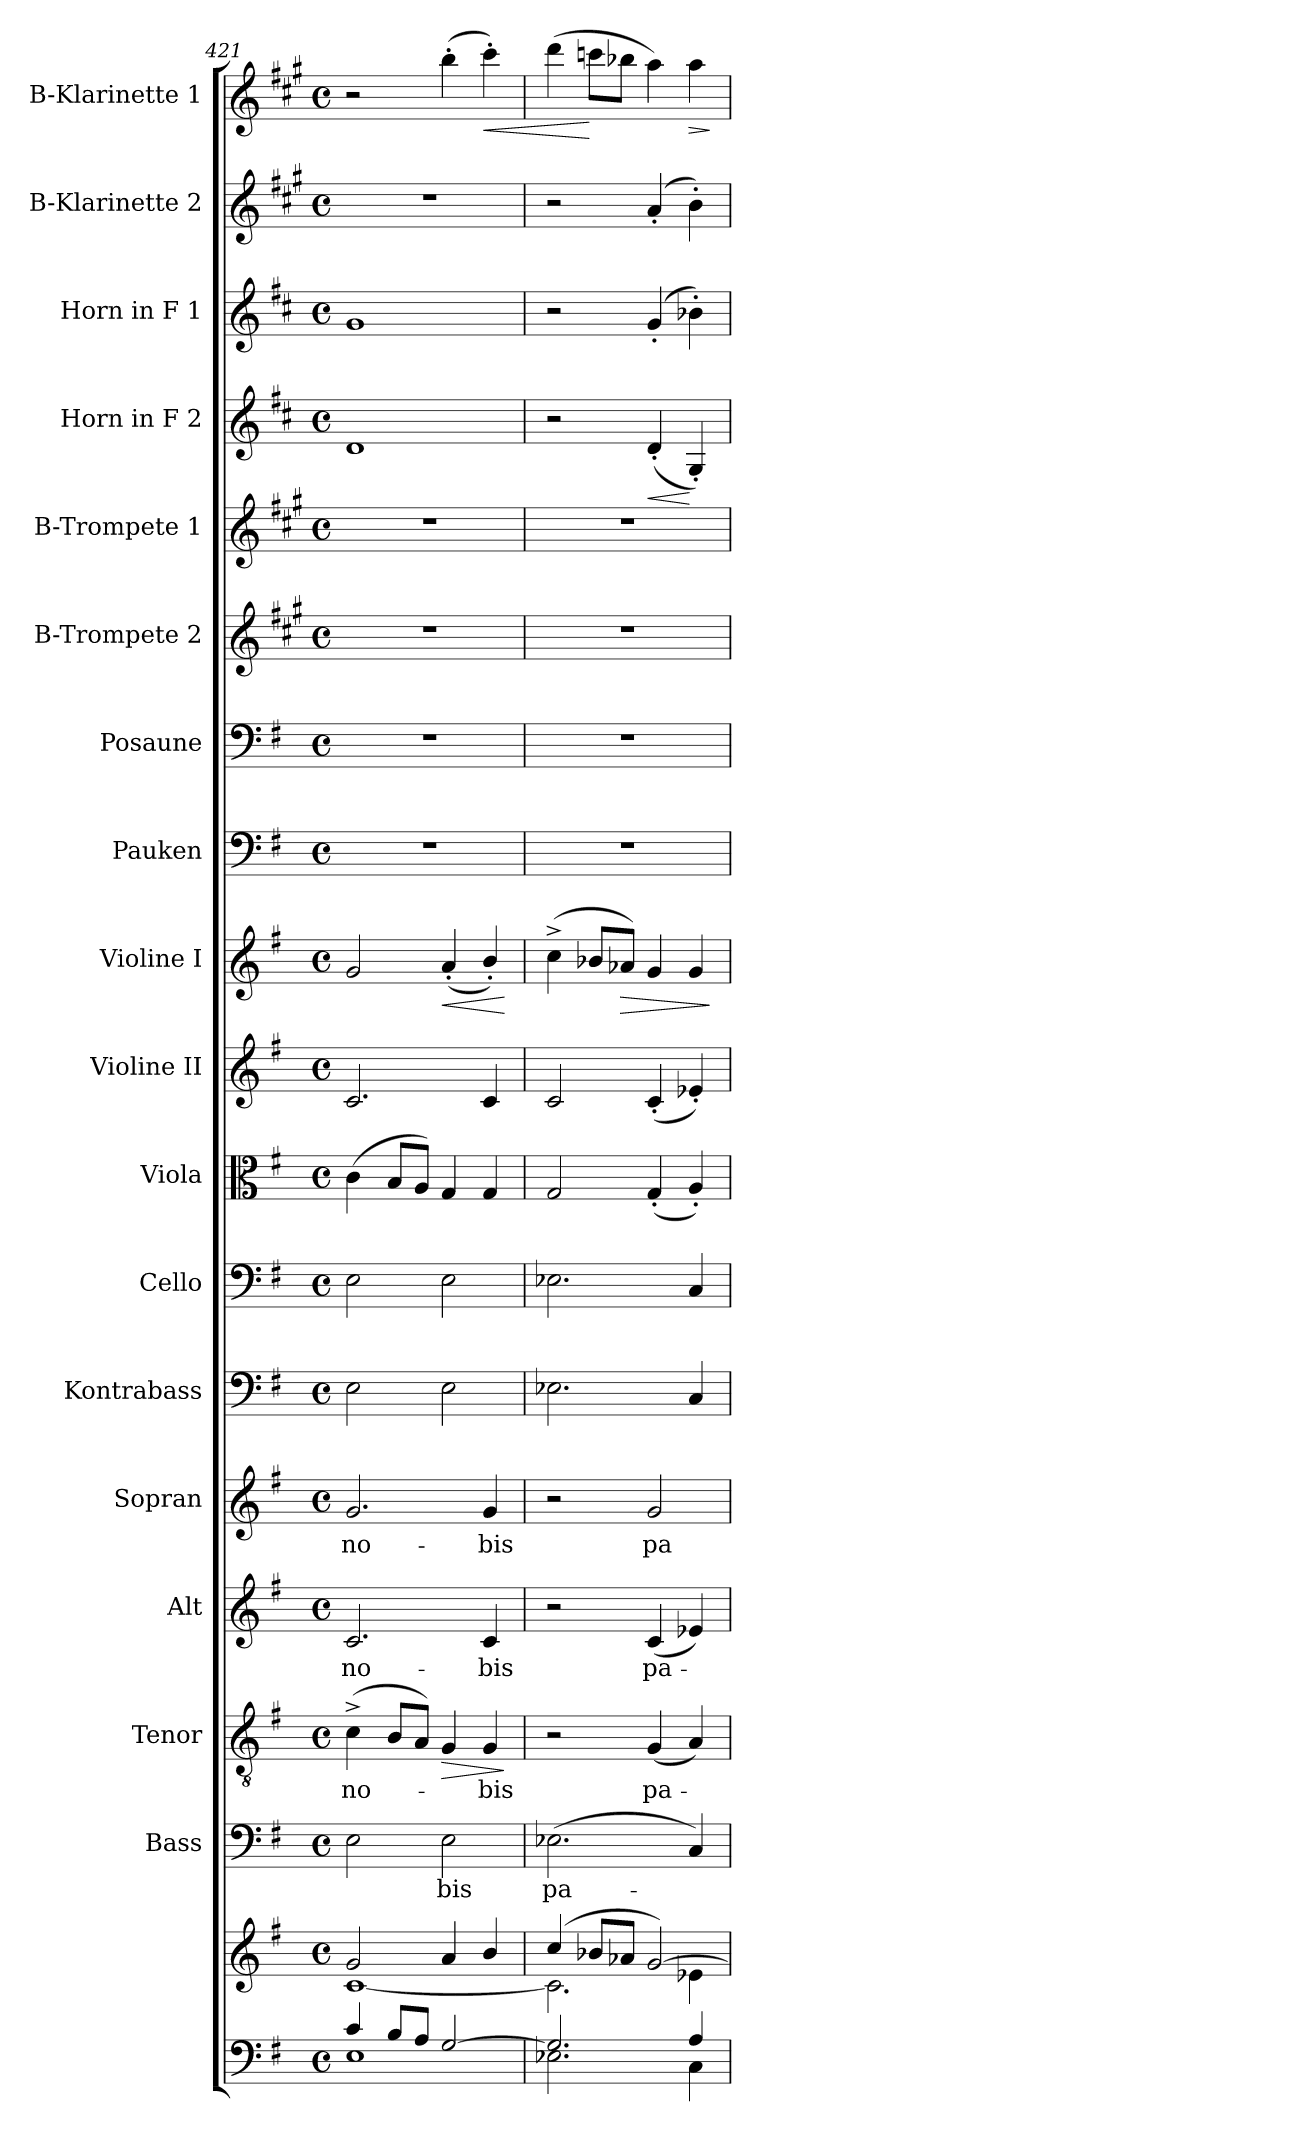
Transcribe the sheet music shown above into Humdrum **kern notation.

**kern	**kern	**kern	**text	**kern	**text	**dynam	**kern	**text	**kern	**text	**kern	**kern	**kern	**kern	**kern	**dynam	**kern	**kern	**kern	**kern	**kern	**dynam	**kern	**kern	**kern	**dynam
*part18	*part18	*part17	*part17	*part16	*part16	*part16	*part15	*part15	*part14	*part14	*part13	*part12	*part11	*part10	*part9	*part9	*part8	*part7	*part6	*part5	*part4	*part4	*part3	*part2	*part1	*part1
*staff19	*staff18	*staff17	*staff17	*staff16	*staff16	*staff16	*staff15	*staff15	*staff14	*staff14	*staff13	*staff12	*staff11	*staff10	*staff9	*staff9	*staff8	*staff7	*staff6	*staff5	*staff4	*staff4	*staff3	*staff2	*staff1	*staff1
*	*	*I"Bass	*	*I"Tenor	*	*	*I"Alt	*	*I"Sopran	*	*I"Kontrabass	*I"Cello	*I"Viola	*I"Violine II	*I"Violine I	*	*I"Pauken	*I"Posaune	*I"B-Trompete 2	*I"B-Trompete 1	*I"Horn in F 2	*	*I"Horn in F 1	*I"B-Klarinette 2	*I"B-Klarinette 1	*
*	*	*I'B.	*	*I'T.	*	*	*I'A.	*	*I'S.	*	*I'Kb.	*	*I'Vla.	*I'Vl. II	*I'Vl. I	*	*I'Pk.	*I'Pos.	*I'B Trp. 2	*I'B Trp. 1	*	*	*	*I'B Kl. 2	*I'B Kl. 1	*
*clefF4	*clefG2	*clefF4	*	*clefGv2	*	*	*clefG2	*	*clefG2	*	*clefF4	*clefF4	*clefC3	*clefG2	*clefG2	*	*clefF4	*clefF4	*clefG2	*clefG2	*clefG2	*	*clefG2	*clefG2	*clefG2	*
*	*	*	*	*	*	*	*	*	*	*	*ITrd7c12	*	*	*	*	*	*	*	*ITrd1c2	*ITrd1c2	*ITrd4c7	*	*ITrd4c7	*ITrd1c2	*ITrd1c2	*
*k[f#]	*k[f#]	*k[f#]	*	*k[f#]	*	*	*k[f#]	*	*k[f#]	*	*k[f#]	*k[f#]	*k[f#]	*k[f#]	*k[f#]	*	*k[f#]	*k[f#]	*k[f#]	*k[f#]	*k[f#]	*	*k[f#]	*k[f#]	*k[f#]	*
*G:	*G:	*G:	*	*G:	*	*	*G:	*	*G:	*	*G:	*G:	*G:	*G:	*G:	*	*G:	*G:	*G:	*G:	*G:	*	*G:	*G:	*G:	*
*M4/4	*M4/4	*M4/4	*	*M4/4	*	*	*M4/4	*	*M4/4	*	*M4/4	*M4/4	*M4/4	*M4/4	*M4/4	*	*M4/4	*M4/4	*M4/4	*M4/4	*M4/4	*	*M4/4	*M4/4	*M4/4	*
*met(c)	*met(c)	*met(c)	*	*met(c)	*	*	*met(c)	*	*met(c)	*	*met(c)	*met(c)	*met(c)	*met(c)	*met(c)	*	*met(c)	*met(c)	*met(c)	*met(c)	*met(c)	*	*met(c)	*met(c)	*met(c)	*
=421	=421	=421	=421	=421	=421	=421	=421	=421	=421	=421	=421	=421	=421	=421	=421	=421	=421	=421	=421	=421	=421	=421	=421	=421	=421	=421
*^	*^	*	*	*	*	*	*	*	*	*	*	*	*	*	*	*	*	*	*	*	*	*	*	*	*	*
!	!	!	!	!	!	!	!LO:LY:b	!	!	!LO:LY:b	!	!LO:LY:b	!	!	!	!	!	!	!	!	!	!	!	!	!	!	!	!
4c/	1E	2g/	[<1c	2E\	.	(>4c^>\	no-	.	2.c/	no-	2.g/	no-	2EE\	2E\	(>4c\	2.c/	2g/	.	1r	1r	1r	1r	1G	.	1c	1r	2r	.
8B/L	.	.	.	.	.	8B/L	.	.	.	.	.	.	.	.	8B/L	.	.	.	.	.	.	.	.	.	.	.	.	.
8A/J	.	.	.	.	.	8A/J)	.	.	.	.	.	.	.	.	8A/J)	.	.	.	.	.	.	.	.	.	.	.	.	.
!	!	!	!	!	!LO:LY:b	!	!	!LO:HP:b	!	!	!	!	!	!	!	!	!	!LO:HP:b	!	!	!	!	!	!	!	!	!	!
[>2G/	.	4a/	.	2E\	-bis	4G/	.	>	.	.	.	.	2EE\	2E\	4G/	.	(<4a'</	<	.	.	.	.	.	.	.	.	(>4aa'>\	.
!	!	!	!	!	!	!	!LO:LY:b	!	!	!LO:LY:b	!	!LO:LY:b	!	!	!	!	!	!	!	!	!	!	!	!	!	!	!	!LO:HP:b
.	.	4b/	.	.	.	4G/	-bis	.	4c/	-bis	4g/	-bis	.	.	4G/	4c/	4b'</)	.	.	.	.	.	.	.	.	.	4bb'>\)	<
*v	*v	*	*	*	*	*	*	*	*	*	*	*	*	*	*	*	*	*	*	*	*	*	*	*	*	*	*	*
*	*v	*v	*	*	*	*	*	*	*	*	*	*	*	*	*	*	*	*	*	*	*	*	*	*	*	*	*
.	.	.	.	.	.	]	.	.	.	.	.	.	.	.	.	[	.	.	.	.	.	.	.	.	.	.
=422	=422	=422	=422	=422	=422	=422	=422	=422	=422	=422	=422	=422	=422	=422	=422	=422	=422	=422	=422	=422	=422	=422	=422	=422	=422	=422
*^	*^	*	*	*	*	*	*	*	*	*	*	*	*	*	*	*	*	*	*	*	*	*	*	*	*	*
!	!	!	!	!	!LO:LY:b	!	!	!	!	!	!	!	!	!	!	!	!	!	!	!	!	!	!	!	!	!	!	!
2.G/]	2.E-X\	(4cc/	2.c\]	(>2.E-X\	pa-	2r	.	.	2r	.	2r	.	2.EE-X\	2.E-X\	2G/	2c/	(>4cc^>\	.	1r	1r	1r	1r	2r	.	2r	2r	(>4ccc\	.
.	.	8b-X/L	.	.	.	.	.	.	.	.	.	.	.	.	.	.	8b-X/L	.	.	.	.	.	.	.	.	.	8bb-X\L	[
!	!	!	!	!	!	!	!	!	!	!	!	!	!	!	!	!	!	!LO:HP:b	!	!	!	!	!	!	!	!	!	!
.	.	8a-X/J	.	.	.	.	.	.	.	.	.	.	.	.	.	.	8a-X/J)	>	.	.	.	.	.	.	.	.	8aa-X\J	.
!	!	!	!	!	!	!	!LO:LY:b	!	!	!LO:LY:b	!	!LO:LY:b	!	!	!	!	!	!	!	!	!	!	!	!LO:HP:b	!	!	!	!
.	.	[>2g/)	.	.	.	(<4G/	pa-	.	(<4c/	pa-	2g/	pa-	.	.	(<4G'</	(<4c'</	4g/	.	.	.	.	.	(<4G'</	<	(4c'</	(4g'</	4gg\)	.
!	!	!	!	!	!	!	!	!	!	!	!	!	!	!	!	!	!	!	!	!	!	!	!	!	!	!	!	!LO:HP:b
4A/	4C\	.	4e-X\	4C/)	.	4A/)	.	.	4e-X/)	.	.	.	4CC/	4C/	4A'</)	4e-X'</)	4g/	.	.	.	.	.	4C'</)	[	4e-X'>\)	4a'>\)	4gg\	>
*v	*v	*	*	*	*	*	*	*	*	*	*	*	*	*	*	*	*	*	*	*	*	*	*	*	*	*	*	*
*	*v	*v	*	*	*	*	*	*	*	*	*	*	*	*	*	*	*	*	*	*	*	*	*	*	*	*	*
.	.	.	.	.	.	.	.	.	.	.	.	.	.	.	.	]	.	.	.	.	.	.	.	.	.	]
=	=	=	=	=	=	=	=	=	=	=	=	=	=	=	=	=	=	=	=	=	=	=	=	=	=	=
*-	*-	*-	*-	*-	*-	*-	*-	*-	*-	*-	*-	*-	*-	*-	*-	*-	*-	*-	*-	*-	*-	*-	*-	*-	*-	*-
